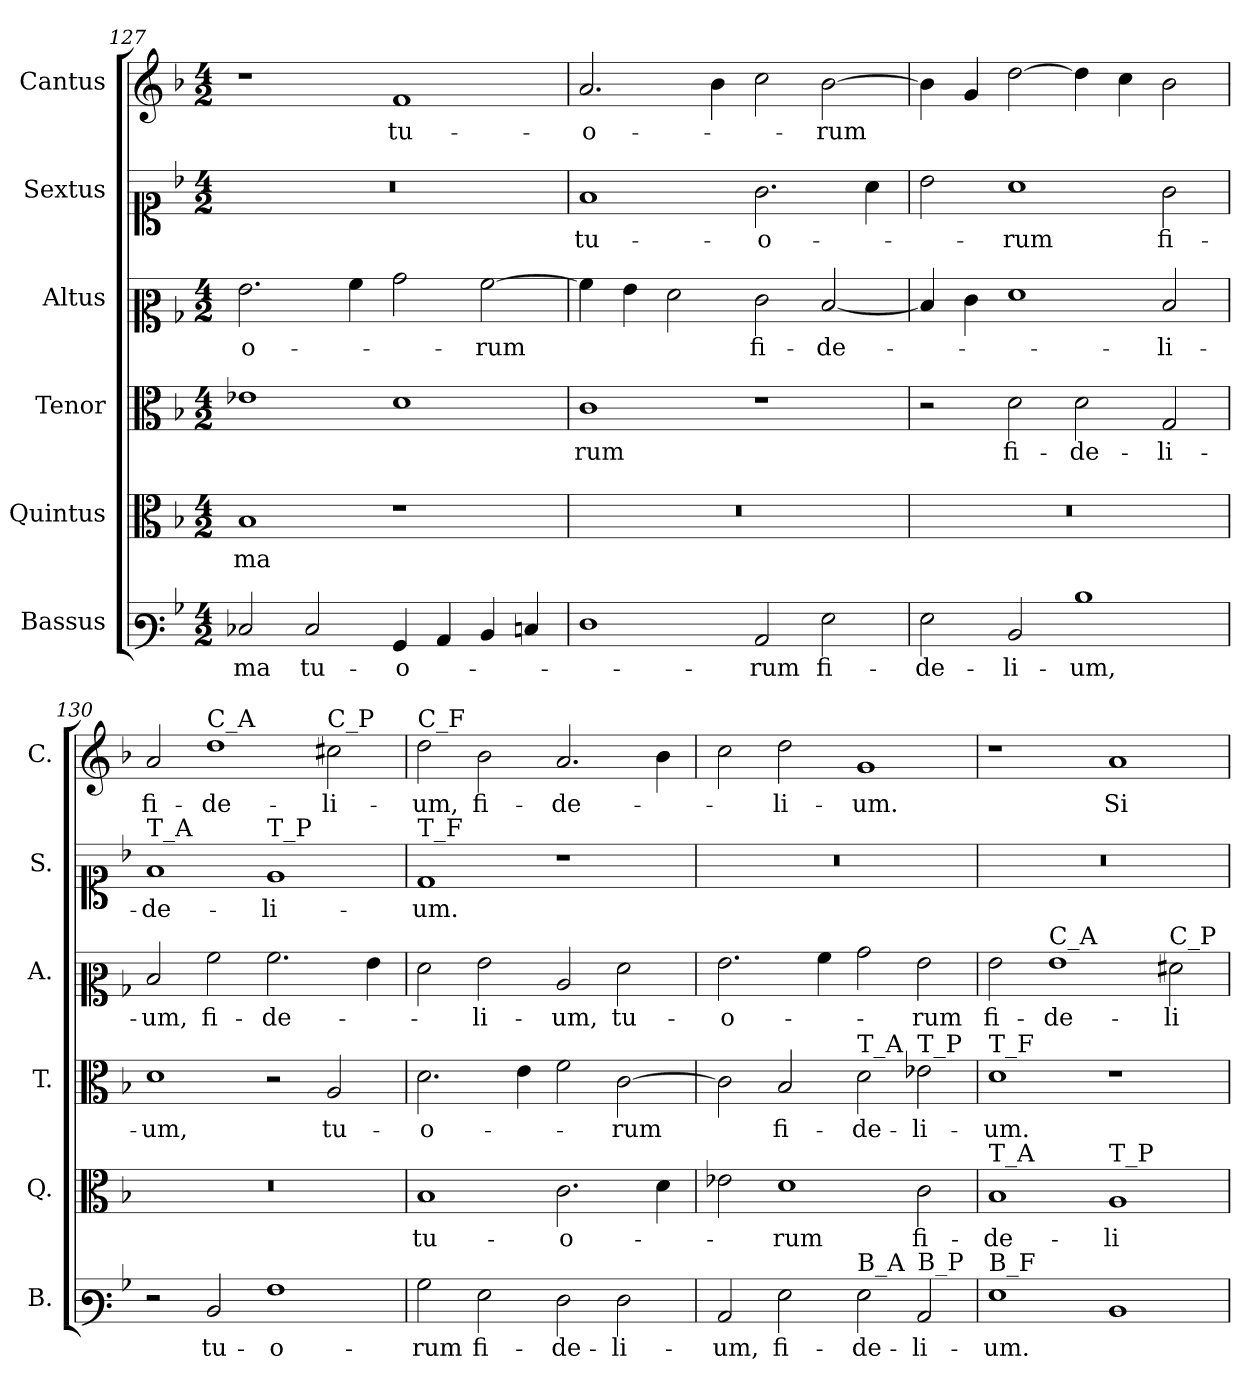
**kern	**text	**kern	**text	**kern	**text	**kern	**text	**kern	**text	**kern	**text
*part6	*part6	*part5	*part5	*part4	*part4	*part3	*part3	*part2	*part2	*part1	*part1
*staff6	*staff6	*staff5	*staff5	*staff4	*staff4	*staff3	*staff3	*staff2	*staff2	*staff1	*staff1
*I"Bassus	*	*I"Quintus	*	*I"Tenor	*	*I"Altus	*	*I"Sextus	*	*I"Cantus	*
*I'B.	*	*I'Q.	*	*I'T.	*	*I'A.	*	*I'S.	*	*I'C.	*
*clefF3	*	*clefC3	*	*clefC3	*	*clefC2	*	*clefC1	*	*clefG2	*
*k[b-]	*	*k[b-]	*	*k[b-]	*	*k[b-]	*	*k[b-]	*	*k[b-]	*
*M4/2	*	*M4/2	*	*M4/2	*	*M4/2	*	*M4/2	*	*M4/2	*
=127	=127	=127	=127	=127	=127	=127	=127	=127	=127	=127	=127
!	!	!	!	!	!	!	!	!LO:N:vis=1	!	!	!
2E-X/	-ma	1B-	-ma	1e-X	.	2.g\	-o-	0r	.	1r	.
2E-/	tu-	.	.	.	.	.	.	.	.	.	.
.	.	.	.	.	.	4a\	.	.	.	.	.
4BB-/	-o-	1r	.	1d	.	2b-\	.	.	.	1f	tu-
4C/	.	.	.	.	.	.	.	.	.	.	.
4D/	.	.	.	.	.	[2a\	-rum	.	.	.	.
4En/	.	.	.	.	.	.	.	.	.	.	.
=128	=128	=128	=128	=128	=128	=128	=128	=128	=128	=128	=128
!	!	!LO:N:vis=1	!	!	!	!	!	!	!	!	!
1F	.	0r	.	1c	rum	4a\]	.	1f	tu-	2.a/	-o-
.	.	.	.	.	.	4g\	.	.	.	.	.
.	.	.	.	.	.	2f\	.	.	.	.	.
.	.	.	.	.	.	.	.	.	.	4b-\	.
2C/	-rum	.	.	1r	.	2e\	fi-	2.g\	-o-	2cc\	.
2G\	fi-	.	.	.	.	[2d/	-de-	.	.	[2b-\	-rum
.	.	.	.	.	.	.	.	4a\	.	.	.
=129	=129	=129	=129	=129	=129	=129	=129	=129	=129	=129	=129
!	!	!LO:N:vis=1	!	!	!	!	!	!	!	!	!
2G\	-de-	0r	.	2r	.	4d/]	.	2b-\	.	4b-\]	.
.	.	.	.	.	.	4e\	.	.	.	4g/	.
2D/	-li-	.	.	2d\	fi-	1f	.	1a	-rum	[2dd\	.
1d	-um,	.	.	2d\	-de-	.	.	.	.	4dd\]	.
.	.	.	.	.	.	.	.	.	.	4cc\	.
.	.	.	.	2G/	-li-	2d/	-li-	2g\	fi-	2b-\	.
=130	=130	=130	=130	=130	=130	=130	=130	=130	=130	=130	=130
!	!	!	!	!	!	!	!	!LO:TX:a:t=T_A	!	!	!
!	!	!LO:N:vis=1	!	!	!	!	!	!	!	!	!
2r	.	0r	.	1d	-um,	2d/	-um,	1f	-de-	2a/	fi-
!	!	!	!	!	!	!	!	!	!	!LO:TX:a:t=C_A	!
2D/	tu-	.	.	.	.	2a\	fi-	.	.	1dd	-de-
!	!	!	!	!	!	!	!	!LO:TX:a:t=T_P	!	!	!
1A	-o-	.	.	2r	.	2.a\	-de-	1e	-li-	.	.
!	!	!	!	!	!	!	!	!	!	!LO:TX:a:t=C_P	!
.	.	.	.	2A/	tu-	.	.	.	.	2cc#X\	-li-
.	.	.	.	.	.	4g\	.	.	.	.	.
!!LO:LB:g=z
=131	=131	=131	=131	=131	=131	=131	=131	=131	=131	=131	=131
!	!	!	!	!	!	!	!	!	!	!LO:TX:a:t=C_F	!
!	!	!	!	!	!	!	!	!LO:TX:a:t=T_F	!	!	!
2B-\	-rum	1B-	tu-	2.d\	o-	2f\	.	1d	-um.	2dd\	-um,
2G\	fi-	.	.	.	.	2g\	-li-	.	.	2b-\	fi-
.	.	.	.	4e\	.	.	.	.	.	.	.
2F\	-de-	2.c\	-o-	2f\	.	2c/	-um,	1r	.	2.a/	-de-
2F\	-li-	.	.	[2c\	-rum	2f\	tu-	.	.	.	.
.	.	4d\	.	.	.	.	.	.	.	4b-\	.
=132	=132	=132	=132	=132	=132	=132	=132	=132	=132	=132	=132
!	!	!	!	!	!	!	!	!LO:N:vis=1	!	!	!
2C/	-um,	2e-X\	.	2c\]	.	2.g\	-o-	0r	.	2cc\	.
2G\	fi-	1d	-rum	2B-/	fi-	.	.	.	.	2dd\	-li-
.	.	.	.	.	.	4a\	.	.	.	.	.
!	!	!	!	!LO:TX:a:t=T_A	!	!	!	!	!	!	!
!LO:TX:a:t=B_A	!	!	!	!	!	!	!	!	!	!	!
2G\	-de-	.	.	2d\	-de-	2b-\	.	.	.	1g	-um.
!	!	!	!	!LO:TX:a:t=T_P	!	!	!	!	!	!	!
!LO:TX:a:t=B_P	!	!	!	!	!	!	!	!	!	!	!
2C/	-li-	2c\	fi-	2e-X\	-li-	2g\	-rum	.	.	.	.
=133	=133	=133	=133	=133	=133	=133	=133	=133	=133	=133	=133
!	!	!	!	!LO:TX:a:t=T_F	!	!	!	!	!	!	!
!	!	!LO:TX:a:t=T_A	!	!	!	!	!	!	!	!	!
!LO:TX:a:t=B_F	!	!	!	!	!	!	!	!	!	!	!
!	!	!	!	!	!	!	!	!LO:N:vis=1	!	!	!
1G	-um.	1B-	-de-	1d	-um.	2g\	fi-	0r	.	1r	.
!	!	!	!	!	!	!LO:TX:a:t=C_A	!	!	!	!	!
.	.	.	.	.	.	1g	-de-	.	.	.	.
!	!	!LO:TX:a:t=T_P	!	!	!	!	!	!	!	!	!
1D	.	1A	-li-	1r	.	.	.	.	.	1a	Si-
!	!	!	!	!	!	!LO:TX:a:t=C_P	!	!	!	!	!
.	.	.	.	.	.	2f#X\	-li-	.	.	.	.
=	=	=	=	=	=	=	=	=	=	=	=
*-	*-	*-	*-	*-	*-	*-	*-	*-	*-	*-	*-
